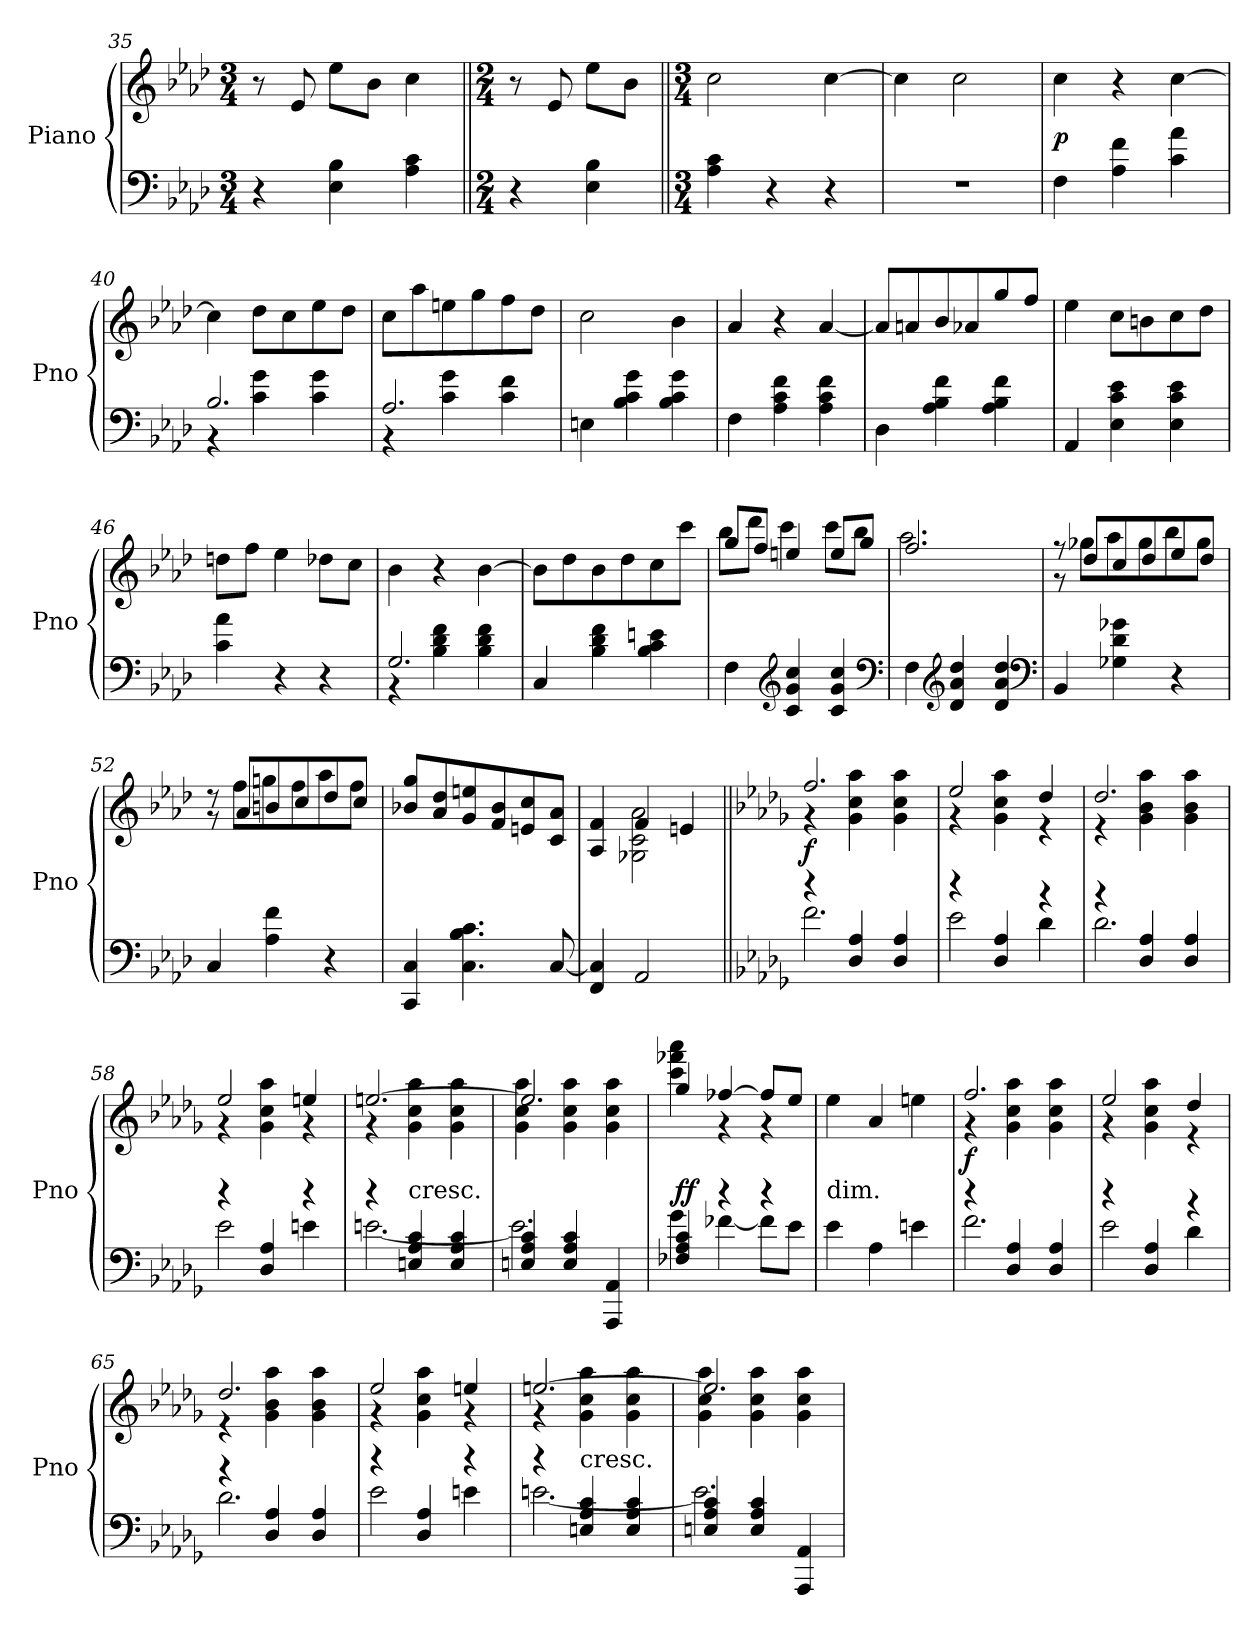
**kern	**kern	**dynam
*part1	*part1	*part1
*staff2	*staff1	*staff1/2
*I"Piano	*	*
*I'Pno	*	*
*clefF4	*clefG2	*
*k[b-e-a-d-]	*k[b-e-a-d-]	*
*f:	*f:	*
*M3/4	*M3/4	*
=35	=35	=35
4r	8r	.
.	8e-	.
4E- 4B-	8ee-L	.
.	8b-J	.
4A- 4c	4cc	.
=36||	=36||	=36||
*M2/4	*M2/4	*
4r	8r	.
.	8e-	.
4E- 4B-	8ee-L	.
.	8b-J	.
=37||	=37||	=37||
*M3/4	*M3/4	*
4A- 4c	2cc	.
4r	.	.
4r	[4cc	.
=38	=38	=38
2.r	4cc]	.
.	2cc	.
=39	=39	=39
4F	4cc	p
4A- 4f	4r	.
4c 4a-	[4cc	.
=40	=40	=40
*^	*	*
2.B-	4r	4cc]	.
.	4c 4g	8dd-L	.
.	.	8cc	.
.	4c 4g	8ee-	.
.	.	8dd-J	.
=41	=41	=41	=41
2.A-	4r	8ccL	.
.	.	8aa-	.
.	4c 4g	8een	.
.	.	8gg	.
.	4c 4f	8ff	.
.	.	8dd-J	.
*v	*v	*	*
=42	=42	=42
4En	2cc	.
4B- 4c 4g	.	.
4B- 4c 4g	4b-	.
=43	=43	=43
4F	4a-	.
4A- 4c 4f	4r	.
4A- 4c 4f	[4a-	.
=44	=44	=44
4D-	8a-L]	.
.	8an	.
4A-\ 4B-\ 4f\	8b-/	.
.	8a-X/	.
4A-\ 4B-\ 4f\	8gg/	.
.	8ff/J	.
=45	=45	=45
4AA-	4ee-	.
4E- 4c 4e-	8ccL	.
.	8bn	.
4E- 4c 4e-	8cc	.
.	8dd-J	.
=46	=46	=46
4c 4a-	8ddnL	.
.	8ffJ	.
4r	4ee-	.
4r	8dd-XL	.
.	8ccJ	.
=47	=47	=47
*^	*	*
2.G	4r	4b-	.
.	4B- 4d- 4f	4r	.
.	4B- 4d- 4f	[4b-	.
*v	*v	*	*
=48	=48	=48
4C	8b-L]	.
.	8dd-	.
4B- 4d- 4f	8b-	.
.	8dd-	.
4B- 4c 4en	8cc	.
.	8cccJ	.
=49	=49	=49
*	*^	*
4F	8ggL	8bb-L	.
.	8ffJ	8ddd-J	.
*clefG2	*	*	*
4c 4g 4cc	4een	4ccc	.
4c 4g 4cc	8eeL	8cccL	.
.	8ggJ	8bb-J	.
*clefF4	*	*	*
=50	=50	=50	=50
4F	2.ff	2.aa-	.
*clefG2	*	*	*
4d- 4a- 4dd-	.	.	.
4d- 4a- 4dd-	.	.	.
*clefF4	*	*	*
=51	=51	=51	=51
4BB-	8r	8r	.
.	8dd-L	8gg-XL	.
4G-X 4d- 4g-X	8cc	8aa-	.
.	8dd-	8gg-	.
4r	8ee-	8bb-	.
.	8dd-J	8gg-J	.
=52	=52	=52	=52
4C	8r	8r	.
.	8a-L	8ffL	.
4A- 4f	8bn	8ggn	.
.	8cc	8ff	.
4r	8dd-	8aa-	.
.	8ccJ	8ffJ	.
*	*v	*v	*
=53	=53	=53
4CC 4C	8b-X 8ggL	.
.	8a- 8dd-	.
4.C 4.B- 4.c	8g 8een	.
.	8f 8b-	.
.	8en 8cc	.
[8C	8c 8a-J	.
=54	=54	=54
*	*^	*
4FF 4C]	4A- 4f	4ryy	.
2AA-	4f	2G-X 2c 2a-	.
.	4en	.	.
=55||	=55||	=55||	=55||
*k[b-e-a-d-g-]	*k[b-e-a-d-g-]	*	*
*^	*	*	*
4r	2.f	2.ff	4r	f
4D- 4A-	.	.	4g- 4cc 4aa-	.
4D- 4A-	.	.	4g- 4cc 4aa-	.
=56	=56	=56	=56	=56
4r	2e-	2ee-	4r	.
4D- 4A-	.	.	4g- 4cc 4aa-	.
4r	4d-	4dd-	4r	.
=57	=57	=57	=57	=57
4r	2.d-	2.dd-	4r	.
4D- 4A-	.	.	4g- 4b- 4aa-	.
4D- 4A-	.	.	4g- 4b- 4aa-	.
=58	=58	=58	=58	=58
4r	2e-	2ee-	4r	.
4D- 4A-	.	.	4g- 4cc 4aa-	.
4r	4en	4een	4r	.
=59	=59	=59	=59	=59
4r	[2.en	[2.een	4r	.
!	!	!	!LO:TX:c:t=cresc.	!
4En 4A- 4c	.	.	4g- 4cc 4aa-	.
4E 4A- 4c	.	.	4g- 4cc 4aa-	.
=60	=60	=60	=60	=60
4En 4A- 4c	2.e]	2.ee]	4g- 4cc 4aa-	.
4E 4A- 4c	.	.	4g- 4cc 4aa-	.
4AAA- 4AA-	.	.	4g- 4cc 4aa-	.
=61	=61	=61	=61	=61
4F-X 4A- 4c	4g-	4gg-	4ccc 4fff-X 4aaa-	ff
4r	[4f-X	[4ff-X	4r	.
4r	8f-L]	8ff-L]	4r	.
.	8e-J	8ee-J	.	.
*	*	*v	*v	*
=62	=62	=62	=62
!	!	!LO:TX:c:t=dim.	!
*v	*v	*	*
4e-	4ee-	.
4A-	4a-	.
4en	4een	.
=63	=63	=63
*^	*^	*
4r	2.f	2.ff	4r	f
4D- 4A-	.	.	4g- 4cc 4aa-	.
4D- 4A-	.	.	4g- 4cc 4aa-	.
=64	=64	=64	=64	=64
4r	2e-	2ee-	4r	.
4D- 4A-	.	.	4g- 4cc 4aa-	.
4r	4d-	4dd-	4r	.
=65	=65	=65	=65	=65
4r	2.d-	2.dd-	4r	.
4D- 4A-	.	.	4g- 4b- 4aa-	.
4D- 4A-	.	.	4g- 4b- 4aa-	.
=66	=66	=66	=66	=66
4r	2e-	2ee-	4r	.
4D- 4A-	.	.	4g- 4cc 4aa-	.
4r	4en	4een	4r	.
=67	=67	=67	=67	=67
4r	[2.en	[2.een	4r	.
!	!	!	!LO:TX:c:t=cresc.	!
4En 4A- 4c	.	.	4g- 4cc 4aa-	.
4E 4A- 4c	.	.	4g- 4cc 4aa-	.
=68	=68	=68	=68	=68
4En 4A- 4c	2.e]	2.ee]	4g- 4cc 4aa-	.
4E 4A- 4c	.	.	4g- 4cc 4aa-	.
4AAA- 4AA-	.	.	4g- 4cc 4aa-	.
*v	*v	*	*	*
*	*v	*v	*
=	=	=
*-	*-	*-
